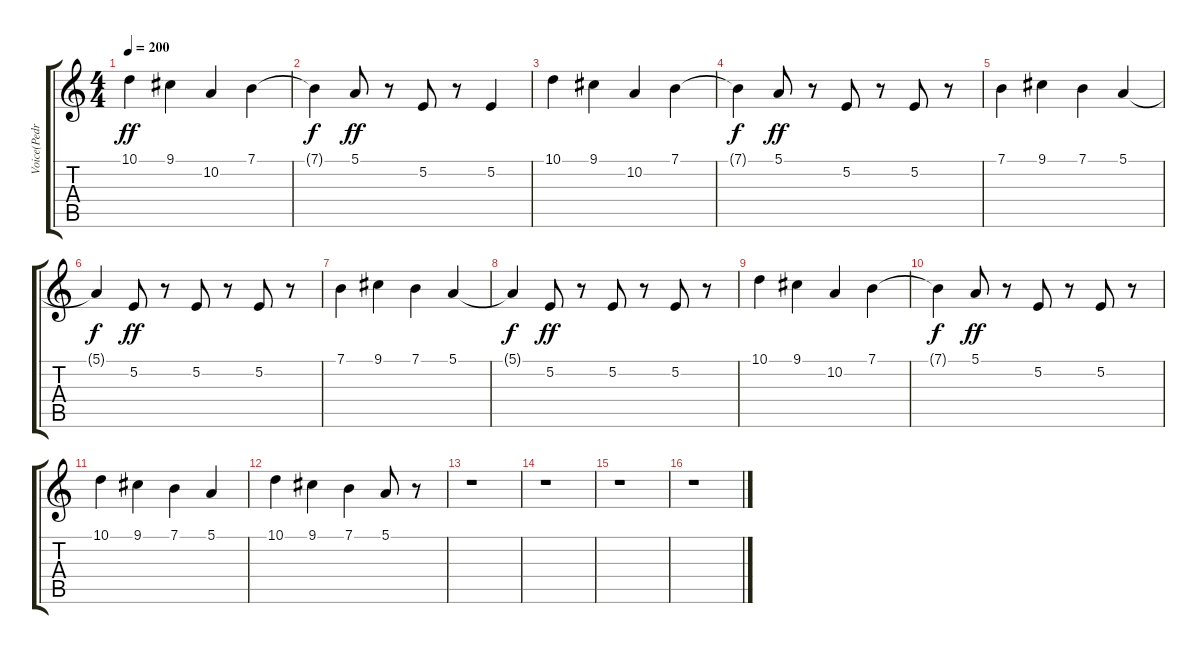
\track ("Voice(Pedro)" "Voice(Pedr") {instrument oboe}
\staff {score tabs}
\tuning (E4 B3 G3 D3 A2 E2) {hide}
\ts (4 4)
\tempo 200
\clef g2
\ks c
10.1.4{dy ff} 9.1.4 10.2.4 7.1.4 |
7.1{t}.4{dy f} 5.1.8{dy ff} r.8 5.2.8 r.8 5.2.4 |
10.1.4 9.1.4 10.2.4 7.1.4 |
7.1{t}.4{dy f} 5.1.8{dy ff} r.8 5.2.8 r.8 5.2.8 r.8 |
7.1.4 9.1.4 7.1.4 5.1.4 |
5.1{t}.4{dy f} 5.2.8{dy ff} r.8 5.2.8 r.8 5.2.8 r.8 |
7.1.4 9.1.4 7.1.4 5.1.4 |
5.1{t}.4{dy f} 5.2.8{dy ff} r.8 5.2.8 r.8 5.2.8 r.8 |
10.1.4 9.1.4 10.2.4 7.1.4 |
7.1{t}.4{dy f} 5.1.8{dy ff} r.8 5.2.8 r.8 5.2.8 r.8 |
10.1.4 9.1.4 7.1.4 5.1.4 |
10.1.4 9.1.4 7.1.4 5.1.8 r.8 |
r.1 |
r.1 |
r.1 |
r.1
